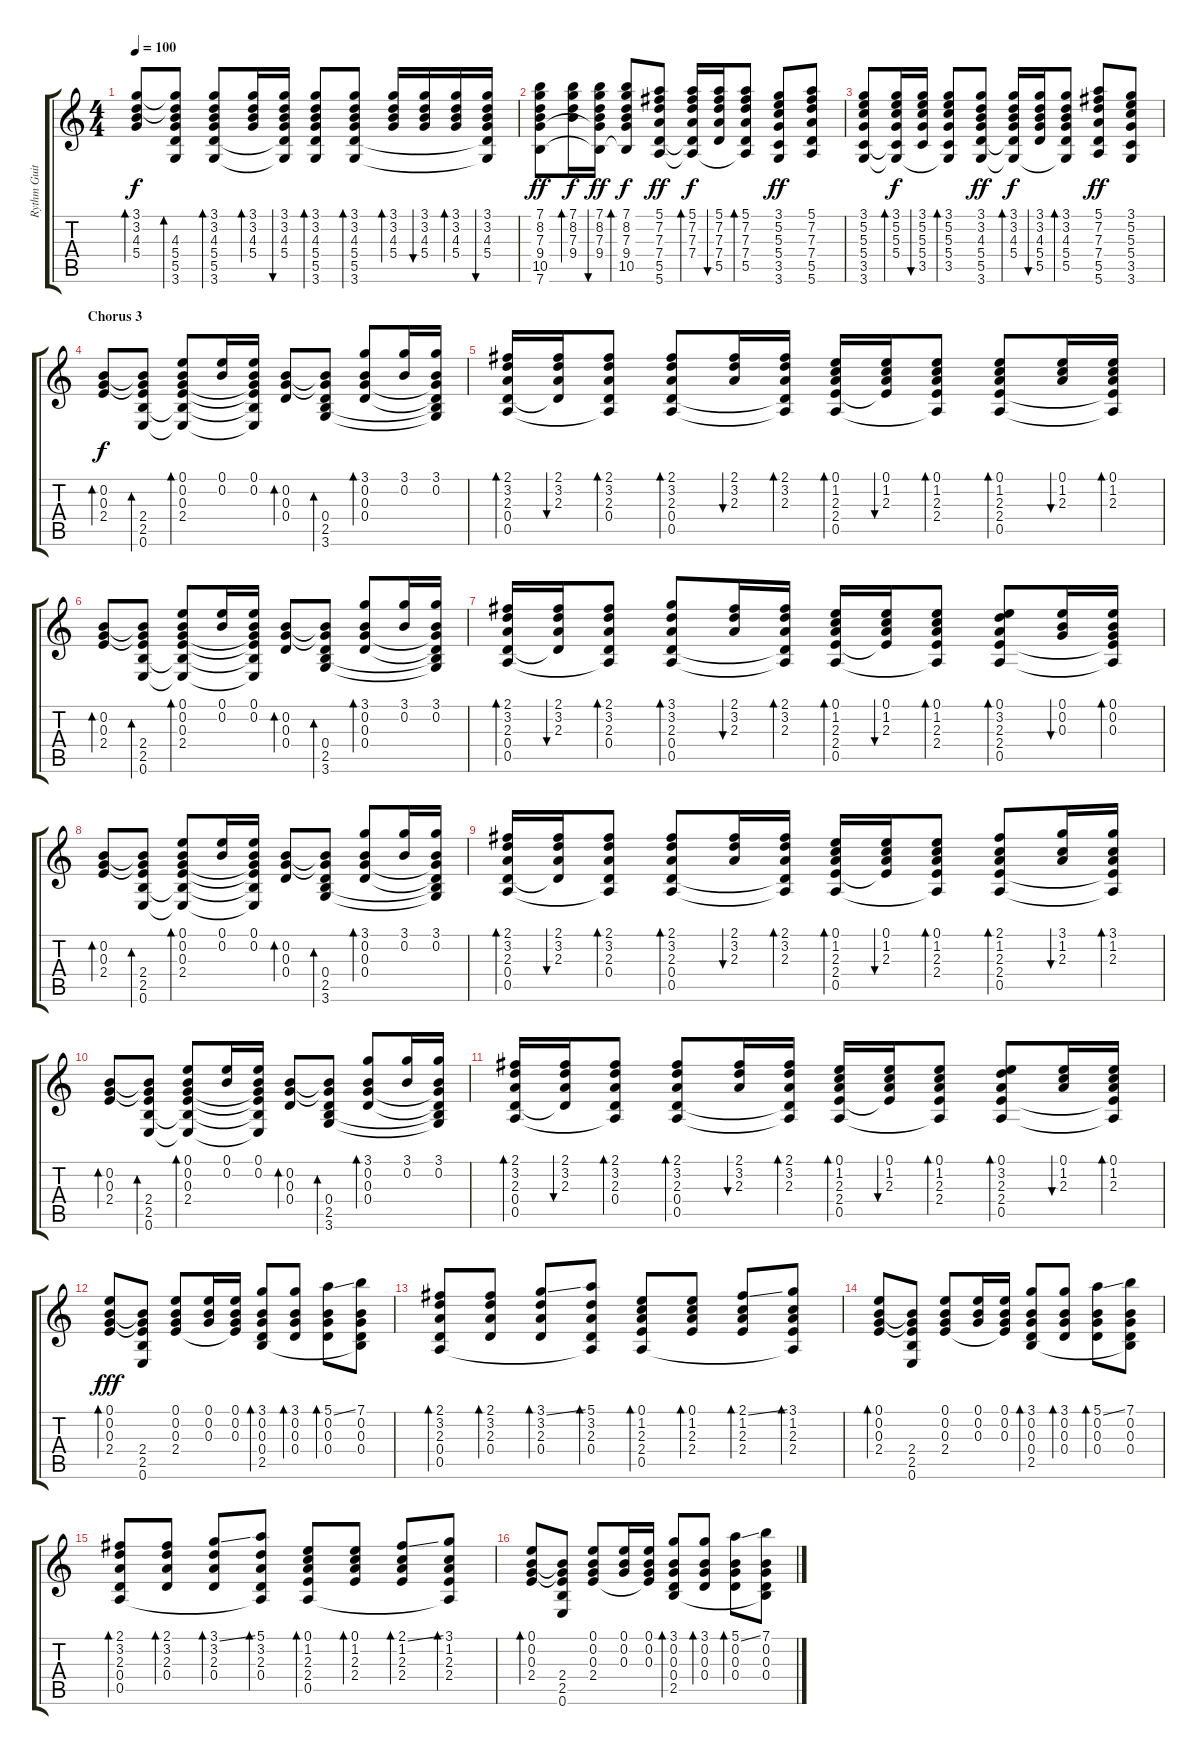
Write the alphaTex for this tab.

\track ("Rythm Guitar" "Rythm Guit") {instrument acousticguitarnylon}
\staff {score tabs}
\tuning (E4 B3 G3 D3 A2 E2) {hide}
\ts (4 4)
\tempo 100
\clef g2
\ks c
(3.1 3.2 4.3 5.4).8{bd 60 dy f} (3.1{t} 3.2{t} 4.3 5.4 5.5 3.6).8{bd 60} (3.1 3.2 4.3 5.4 5.5 3.6).8{bd 60} (3.1 3.2 4.3 5.4).16{bd 60} (3.1 3.2 4.3 5.4 5.5{t} 3.6{t}).16{bu 60} (3.1 3.2 4.3 5.4 5.5 3.6).8{bd 60} (3.1 3.2 4.3 5.4 5.5 3.6).8{bd 60} (3.1 3.2 4.3 5.4).16{bd 60} (3.1 3.2 4.3 5.4).16{bu 60} (3.1 3.2 4.3 5.4).16{bd 60} (3.1 3.2 4.3 5.4 5.5{t} 3.6{t}).16{bu 60} |
(7.1 8.2 7.3 9.4 10.5 7.6).8{dy ff} (7.1 8.2 7.3 9.4).16{bd 60 dy f} (7.1 8.2 7.3 9.4 10.5{t} 7.6{t}).16{bu 60 dy ff} (7.1 8.2 7.3 9.4 10.5 7.6{t}).8{bd 30 dy f} (5.1 7.2 7.3 7.4 5.5 5.6).8{dy ff} (5.1 7.2 7.3 7.4 5.5{t} 5.6{t}).16{bd 30 dy f} (5.1 7.2 7.3 7.4 5.5).16{bu 60} (5.1 7.2 7.3 7.4 5.5 5.6{t}).8{bd 30} (3.1 5.2 5.3 5.4 3.5 3.6).8{dy ff} (5.1 7.2 7.3 7.4 5.5 5.6).8 |
(3.1 5.2 5.3 5.4 3.5 3.6).8 (3.1 5.2 5.3 5.4 3.5{t} 3.6{t}).16{bd 30 dy f} (3.1 5.2 5.3 5.4 3.5).16{bu 60} (3.1 5.2 5.3 5.4 3.5 3.6{t}).8{bd 30} (3.1 3.2 4.3 5.4 5.5 3.6).8{dy ff} (3.1 3.2 4.3 5.4 5.5{t} 3.6{t}).16{bd 60 dy f} (3.1 3.2 4.3 5.4 5.5).16{bu 60} (3.1 3.2 4.3 5.4 5.5 3.6{t}).8{bd 60} (5.1 7.2 7.3 7.4 5.5 5.6).8{dy ff} (3.1 5.2 5.3 5.4 3.5 3.6).8 |
\section ("" "Chorus 3")
(0.2 0.3 2.4).8{bd 60 dy f} (0.2{t} 0.3{t} 2.4 2.5 0.6).8{bd 60} (0.1 0.2 0.3 2.4 2.5{t} 0.6{t}).8{bd 60} (0.1 0.2).16 (0.1 0.2 0.3{t} 2.4{t} 2.5{t} 0.6{t}).16 (0.2 0.3 0.4).8{bd 60} (0.2{t} 0.3{t} 0.4 2.5 3.6).8{bd 60} (3.1 0.2 0.3 0.4).8{bd 60} (3.1 0.2).16 (3.1 0.2 0.3{t} 0.4{t} 2.5{t} 3.6{t}).16 |
(2.1 3.2 2.3 0.4 0.5).16{bd 30} (2.1 3.2 2.3 0.4{t}).16{bu 30} (2.1 3.2 2.3 0.4 0.5{t}).8{bd 30} (2.1 3.2 2.3 0.4 0.5).8{bd 30} (2.1 3.2 2.3).16{bu 30} (2.1 3.2 2.3 0.4{t} 0.5{t}).16{bd 30} (0.1 1.2 2.3 2.4 0.5).16{bd 30} (0.1 1.2 2.3 2.4{t}).16{bu 30} (0.1 1.2 2.3 2.4 0.5{t}).8{bd 30} (0.1 1.2 2.3 2.4 0.5).8{bd 30} (0.1 1.2 2.3).16{bu 30} (0.1 1.2 2.3 2.4{t} 0.5{t}).16{bd 30} |
(0.2 0.3 2.4).8{bd 60} (0.2{t} 0.3{t} 2.4 2.5 0.6).8{bd 60} (0.1 0.2 0.3 2.4 2.5{t} 0.6{t}).8{bd 60} (0.1 0.2).16 (0.1 0.2 0.3{t} 2.4{t} 2.5{t} 0.6{t}).16 (0.2 0.3 0.4).8{bd 60} (0.2{t} 0.3{t} 0.4 2.5 3.6).8{bd 60} (3.1 0.2 0.3 0.4).8{bd 60} (3.1 0.2).16 (3.1 0.2 0.3{t} 0.4{t} 2.5{t} 3.6{t}).16 |
(2.1 3.2 2.3 0.4 0.5).16{bd 30} (2.1 3.2 2.3 0.4{t}).16{bu 30} (2.1 3.2 2.3 0.4 0.5{t}).8{bd 30} (3.1 3.2 2.3 0.4 0.5).8{bd 30} (2.1 3.2 2.3).16{bu 30} (2.1 3.2 2.3 0.4{t} 0.5{t}).16{bd 30} (0.1 1.2 2.3 2.4 0.5).16{bd 30} (0.1 1.2 2.3 2.4{t}).16{bu 30} (0.1 1.2 2.3 2.4 0.5{t}).8{bd 30} (0.1 3.2 2.3 2.4 0.5).8{bd 30} (0.1 0.2 0.3).16{bu 30} (0.1 0.2 0.3 2.4{t} 0.5{t}).16{bd 30} |
(0.2 0.3 2.4).8{bd 60} (0.2{t} 0.3{t} 2.4 2.5 0.6).8{bd 60} (0.1 0.2 0.3 2.4 2.5{t} 0.6{t}).8{bd 60} (0.1 0.2).16 (0.1 0.2 0.3{t} 2.4{t} 2.5{t} 0.6{t}).16 (0.2 0.3 0.4).8{bd 60} (0.2{t} 0.3{t} 0.4 2.5 3.6).8{bd 60} (3.1 0.2 0.3 0.4).8{bd 60} (3.1 0.2).16 (3.1 0.2 0.3{t} 0.4{t} 2.5{t} 3.6{t}).16 |
(2.1 3.2 2.3 0.4 0.5).16{bd 30} (2.1 3.2 2.3 0.4{t}).16{bu 30} (2.1 3.2 2.3 0.4 0.5{t}).8{bd 30} (2.1 3.2 2.3 0.4 0.5).8{bd 30} (2.1 3.2 2.3).16{bu 30} (2.1 3.2 2.3 0.4{t} 0.5{t}).16{bd 30} (0.1 1.2 2.3 2.4 0.5).16{bd 30} (0.1 1.2 2.3 2.4{t}).16{bu 30} (0.1 1.2 2.3 2.4 0.5{t}).8{bd 30} (2.1 1.2 2.3 2.4 0.5).8{bd 30} (3.1 1.2 2.3).16{bu 30} (3.1 1.2 2.3 2.4{t} 0.5{t}).16{bd 30} |
(0.2 0.3 2.4).8{bd 60} (0.2{t} 0.3{t} 2.4 2.5 0.6).8{bd 60} (0.1 0.2 0.3 2.4 2.5{t} 0.6{t}).8{bd 60} (0.1 0.2).16 (0.1 0.2 0.3{t} 2.4{t} 2.5{t} 0.6{t}).16 (0.2 0.3 0.4).8{bd 60} (0.2{t} 0.3{t} 0.4 2.5 3.6).8{bd 60} (3.1 0.2 0.3 0.4).8{bd 60} (3.1 0.2).16 (3.1 0.2 0.3{t} 0.4{t} 2.5{t} 3.6{t}).16 |
(2.1 3.2 2.3 0.4 0.5).16{bd 30} (2.1 3.2 2.3 0.4{t}).16{bu 30} (2.1 3.2 2.3 0.4 0.5{t}).8{bd 30} (2.1 3.2 2.3 0.4 0.5).8{bd 30} (2.1 3.2 2.3).16{bu 30} (2.1 3.2 2.3 0.4{t} 0.5{t}).16{bd 30} (0.1 1.2 2.3 2.4 0.5).16{bd 30} (0.1 1.2 2.3 2.4{t}).16{bu 30} (0.1 1.2 2.3 2.4 0.5{t}).8{bd 30} (0.1 3.2 2.3 2.4 0.5).8{bd 30} (0.1 1.2 2.3).16{bu 30} (0.1 1.2 2.3 2.4{t} 0.5{t}).16{bd 30} |
(0.1 0.2 0.3 2.4).8{bd 60 dy fff} (0.2{t} 0.3{t} 2.4 2.5 0.6).8 (0.1 0.2 0.3 2.4).8 (0.1 0.2 0.3).16 (0.1 0.2 0.3 2.4{t}).16 (3.1 0.2 0.3 0.4 2.5).8{bd 30} (3.1 0.2 0.3 0.4).8{bd 30} (5.1{ss} 0.2 0.3 0.4).8{bd 30} (7.1 0.2 0.3 0.4 2.5{t}).8 |
(2.1 3.2 2.3 0.4 0.5).8{bd 30} (2.1 3.2 2.3 0.4).8{bd 30} (3.1{ss} 3.2 2.3 0.4).8{bd 30} (5.1 3.2 2.3 0.4 0.5{t}).8{bd 30} (0.1 1.2 2.3 2.4 0.5).8{bd 30} (0.1 1.2 2.3 2.4).8{bd 30} (2.1{ss} 1.2 2.3 2.4).8{bd 30} (3.1 1.2 2.3 2.4 0.5{t}).8{bd 30} |
(0.1 0.2 0.3 2.4).8{bd 60} (0.2{t} 0.3{t} 2.4 2.5 0.6).8 (0.1 0.2 0.3 2.4).8 (0.1 0.2 0.3).16 (0.1 0.2 0.3 2.4{t}).16 (3.1 0.2 0.3 0.4 2.5).8{bd 30} (3.1 0.2 0.3 0.4).8{bd 30} (5.1{ss} 0.2 0.3 0.4).8{bd 30} (7.1 0.2 0.3 0.4 2.5{t}).8 |
(2.1 3.2 2.3 0.4 0.5).8{bd 30} (2.1 3.2 2.3 0.4).8{bd 30} (3.1{ss} 3.2 2.3 0.4).8{bd 30} (5.1 3.2 2.3 0.4 0.5{t}).8{bd 30} (0.1 1.2 2.3 2.4 0.5).8{bd 30} (0.1 1.2 2.3 2.4).8{bd 30} (2.1{ss} 1.2 2.3 2.4).8{bd 30} (3.1 1.2 2.3 2.4 0.5{t}).8{bd 30} |
(0.1 0.2 0.3 2.4).8{bd 60} (0.2{t} 0.3{t} 2.4 2.5 0.6).8 (0.1 0.2 0.3 2.4).8 (0.1 0.2 0.3).16 (0.1 0.2 0.3 2.4{t}).16 (3.1 0.2 0.3 0.4 2.5).8{bd 30} (3.1 0.2 0.3 0.4).8{bd 30} (5.1{ss} 0.2 0.3 0.4).8{bd 30} (7.1 0.2 0.3 0.4 2.5{t}).8
